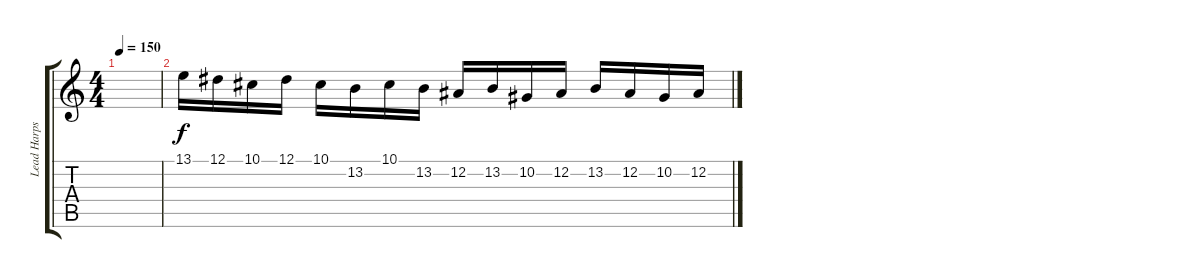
\track ("Lead Harpsichord (Everton)" "Lead Harps") {instrument harpsichord}
\staff {score tabs}
\tuning (Eb4 Bb3 Gb3 Db3 Ab2 Eb2) {hide}
\ts (4 4)
\tempo 150
\clef g2
\ks c
|
13.1.16 12.1.16 10.1.16 12.1.16 10.1.16 13.2.16 10.1.16 13.2.16 12.2.16 13.2.16 10.2.16 12.2.16 13.2.16 12.2.16 10.2.16 12.2.16
